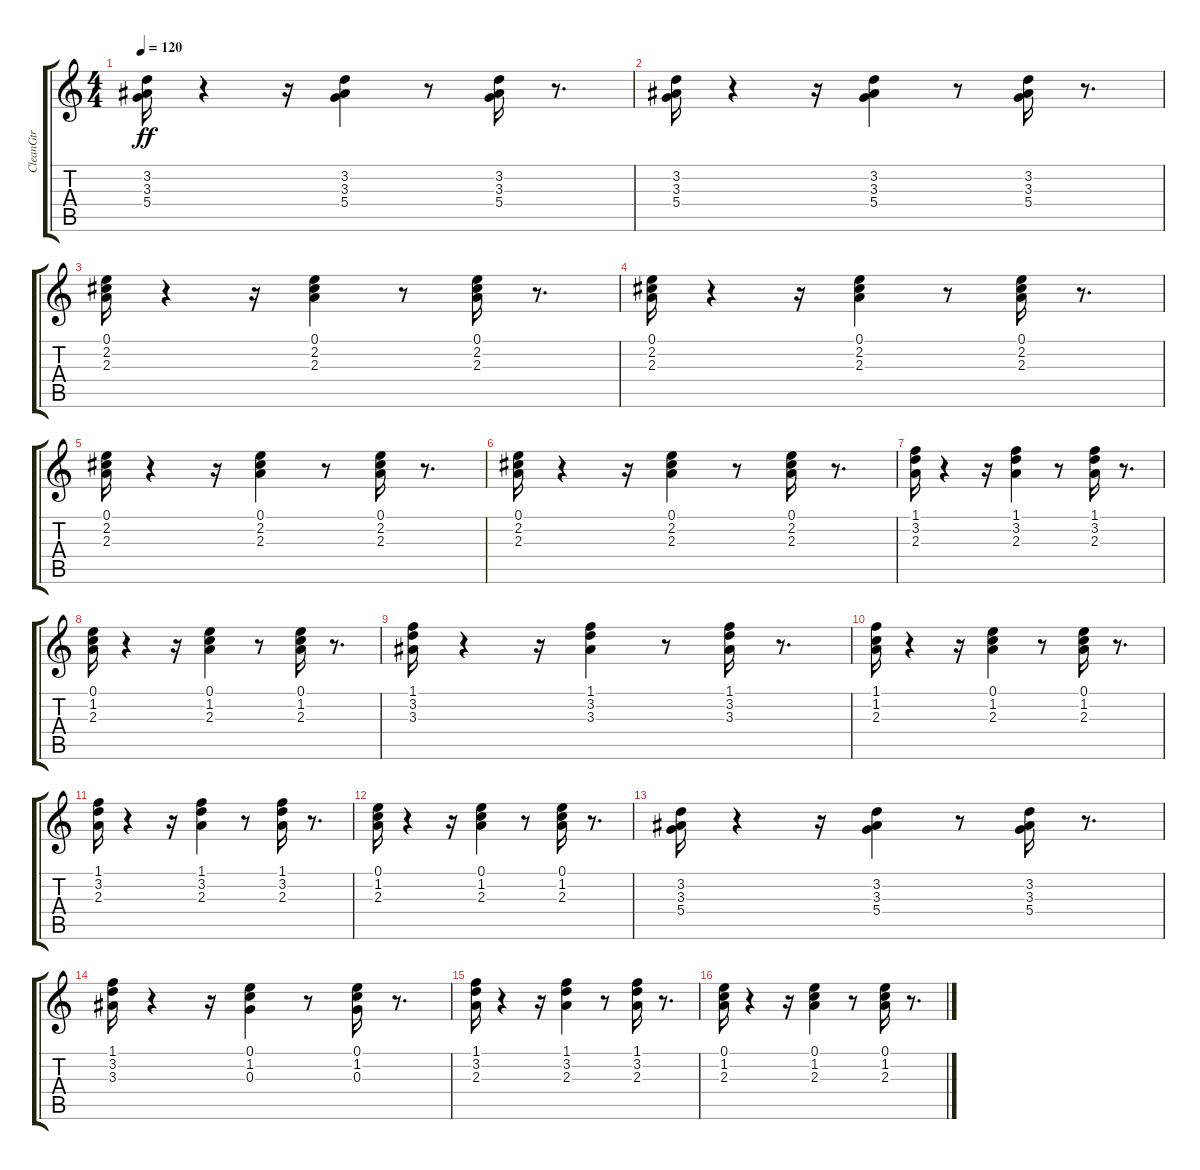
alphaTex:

\track ("CleanGtr" "CleanGtr") {instrument electricguitarclean}
\staff {score tabs}
\tuning (E4 B3 G3 D3 A2 E2) {hide}
\ts (4 4)
\tempo 120
\clef g2
\ks c
(3.2 3.3 5.4).16{dy ff} r.4 r.16 (3.2 3.3 5.4).4 r.8 (3.2 3.3 5.4).16 r.8{d} |
(3.2 3.3 5.4).16 r.4 r.16 (3.2 3.3 5.4).4 r.8 (3.2 3.3 5.4).16 r.8{d} |
(0.1 2.2 2.3).16 r.4 r.16 (0.1 2.2 2.3).4 r.8 (0.1 2.2 2.3).16 r.8{d} |
(0.1 2.2 2.3).16 r.4 r.16 (0.1 2.2 2.3).4 r.8 (0.1 2.2 2.3).16 r.8{d} |
(0.1 2.2 2.3).16 r.4 r.16 (0.1 2.2 2.3).4 r.8 (0.1 2.2 2.3).16 r.8{d} |
(0.1 2.2 2.3).16 r.4 r.16 (0.1 2.2 2.3).4 r.8 (0.1 2.2 2.3).16 r.8{d} |
(1.1 3.2 2.3).16 r.4 r.16 (1.1 3.2 2.3).4 r.8 (1.1 3.2 2.3).16 r.8{d} |
(0.1 1.2 2.3).16 r.4 r.16 (0.1 1.2 2.3).4 r.8 (0.1 1.2 2.3).16 r.8{d} |
(1.1 3.2 3.3).16 r.4 r.16 (1.1 3.2 3.3).4 r.8 (1.1 3.2 3.3).16 r.8{d} |
(1.1 1.2 2.3).16 r.4 r.16 (0.1 1.2 2.3).4 r.8 (0.1 1.2 2.3).16 r.8{d} |
(1.1 3.2 2.3).16 r.4 r.16 (1.1 3.2 2.3).4 r.8 (1.1 3.2 2.3).16 r.8{d} |
(0.1 1.2 2.3).16 r.4 r.16 (0.1 1.2 2.3).4 r.8 (0.1 1.2 2.3).16 r.8{d} |
(3.2 3.3 5.4).16 r.4 r.16 (3.2 3.3 5.4).4 r.8 (3.2 3.3 5.4).16 r.8{d} |
(1.1 3.2 3.3).16 r.4 r.16 (0.1 1.2 0.3).4 r.8 (0.1 1.2 0.3).16 r.8{d} |
(1.1 3.2 2.3).16 r.4 r.16 (1.1 3.2 2.3).4 r.8 (1.1 3.2 2.3).16 r.8{d} |
(0.1 1.2 2.3).16 r.4 r.16 (0.1 1.2 2.3).4 r.8 (0.1 1.2 2.3).16 r.8{d}
